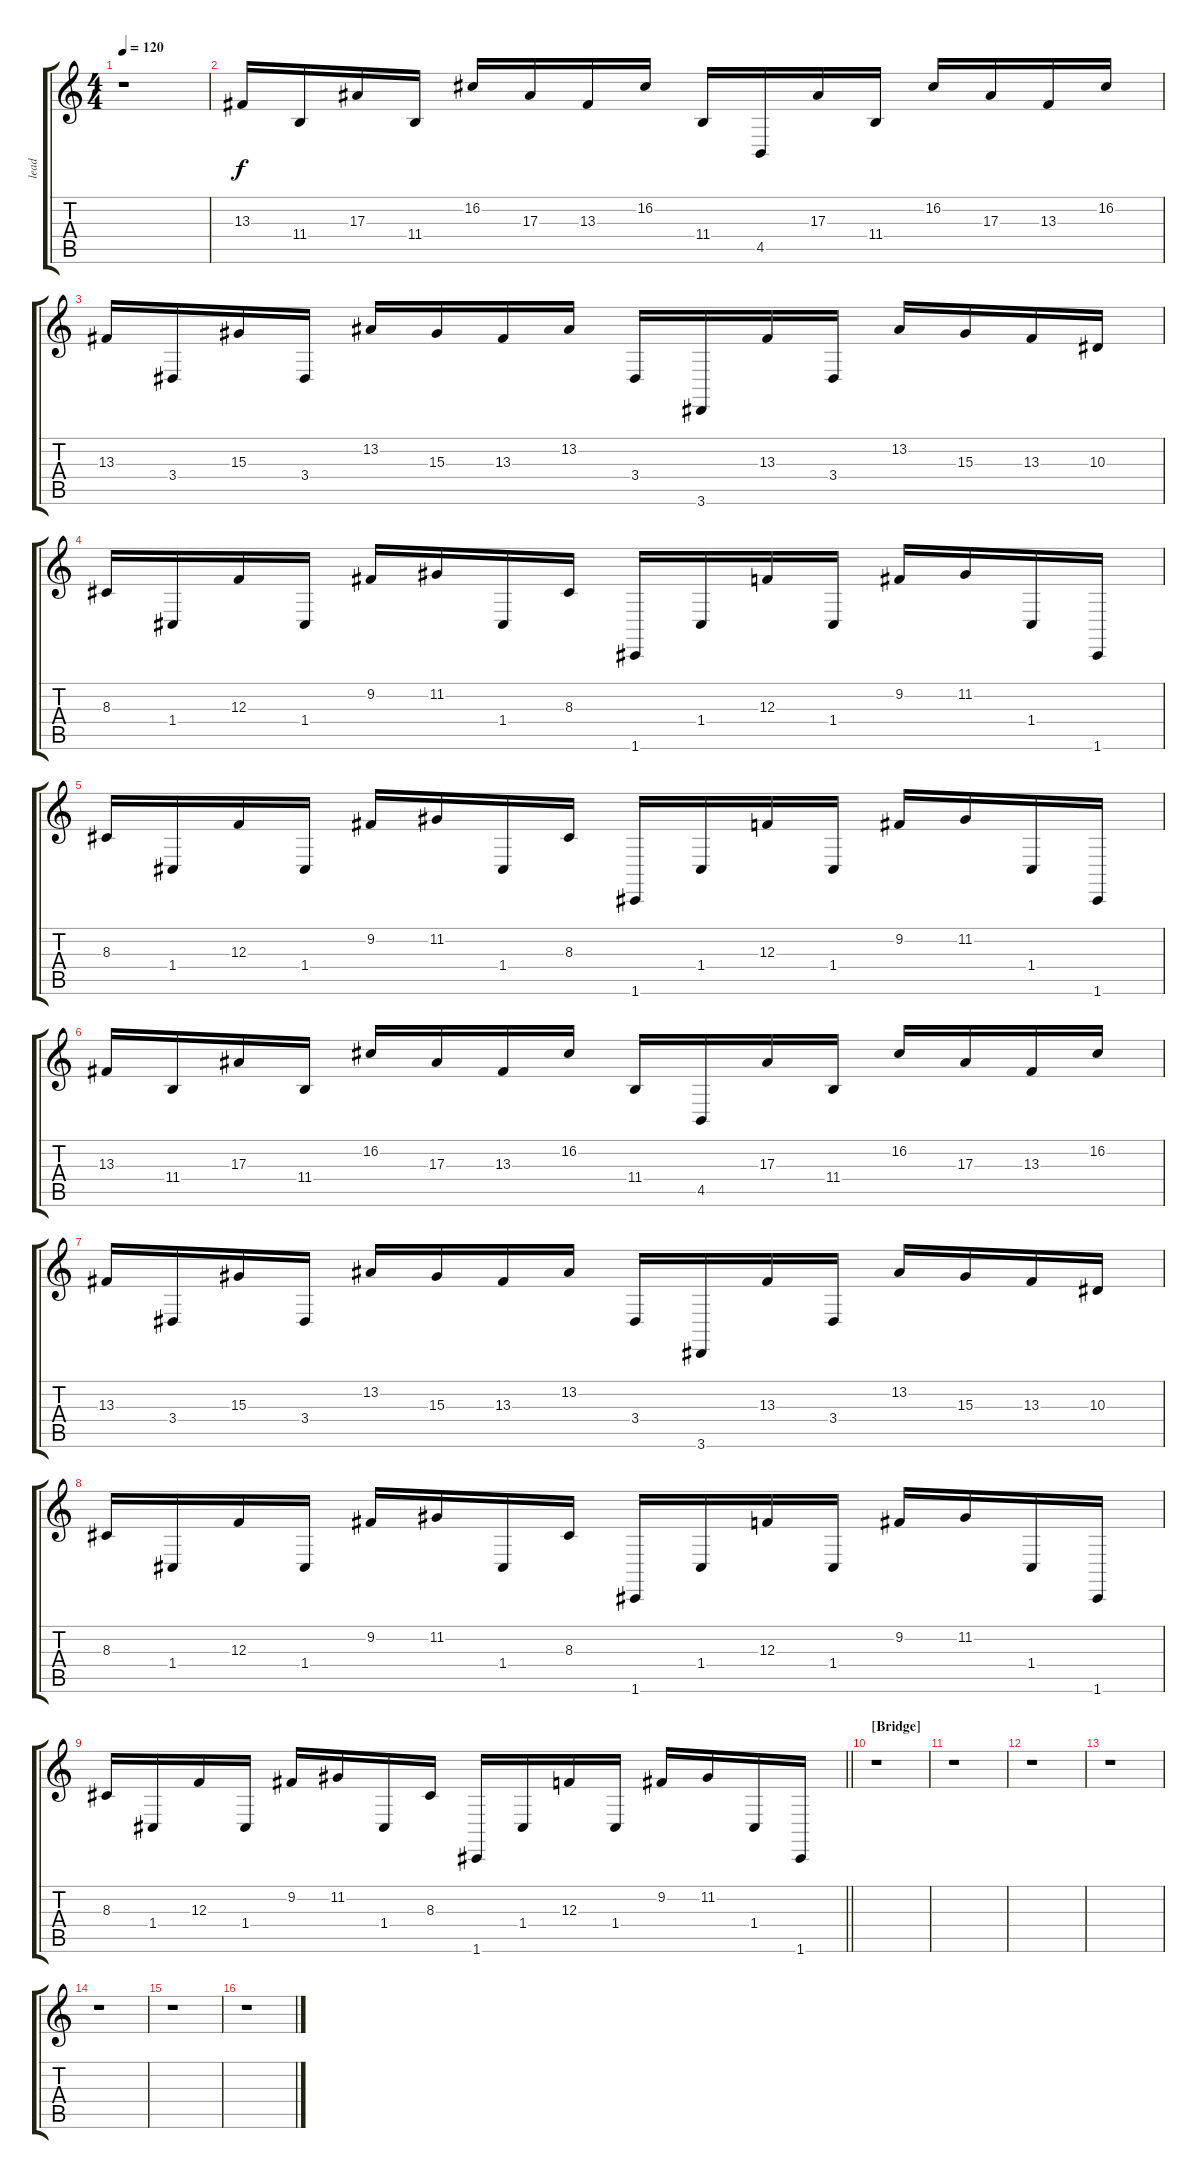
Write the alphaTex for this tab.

\track ("lead" "lead") {instrument lead1square}
\staff {score tabs}
\tuning (D4 A3 F3 C3 G2 C2) {hide}
\ts (4 4)
\tempo 120
\clef g2
\ks c
r.1{dy f} |
13.3.16 11.4.16 17.3.16 11.4.16 16.2.16 17.3.16 13.3.16 16.2.16 11.4.16 4.5.16 17.3.16 11.4.16 16.2.16 17.3.16 13.3.16 16.2.16 |
13.3.16 3.4.16 15.3.16 3.4.16 13.2.16 15.3.16 13.3.16 13.2.16 3.4.16 3.6.16 13.3.16 3.4.16 13.2.16 15.3.16 13.3.16 10.3.16 |
8.3.16 1.4.16 12.3.16 1.4.16 9.2.16 11.2.16 1.4.16 8.3.16 1.6.16 1.4.16 12.3.16 1.4.16 9.2.16 11.2.16 1.4.16 1.6.16 |
8.3.16 1.4.16 12.3.16 1.4.16 9.2.16 11.2.16 1.4.16 8.3.16 1.6.16 1.4.16 12.3.16 1.4.16 9.2.16 11.2.16 1.4.16 1.6.16 |
13.3.16 11.4.16 17.3.16 11.4.16 16.2.16 17.3.16 13.3.16 16.2.16 11.4.16 4.5.16 17.3.16 11.4.16 16.2.16 17.3.16 13.3.16 16.2.16 |
13.3.16 3.4.16 15.3.16 3.4.16 13.2.16 15.3.16 13.3.16 13.2.16 3.4.16 3.6.16 13.3.16 3.4.16 13.2.16 15.3.16 13.3.16 10.3.16 |
8.3.16 1.4.16 12.3.16 1.4.16 9.2.16 11.2.16 1.4.16 8.3.16 1.6.16 1.4.16 12.3.16 1.4.16 9.2.16 11.2.16 1.4.16 1.6.16 |
\barLineRight lightlight
8.3.16 1.4.16 12.3.16 1.4.16 9.2.16 11.2.16 1.4.16 8.3.16 1.6.16 1.4.16 12.3.16 1.4.16 9.2.16 11.2.16 1.4.16 1.6.16 |
\section ("" "[Bridge]")
r.1 |
r.1 |
r.1 |
r.1 |
r.1 |
r.1 |
r.1
